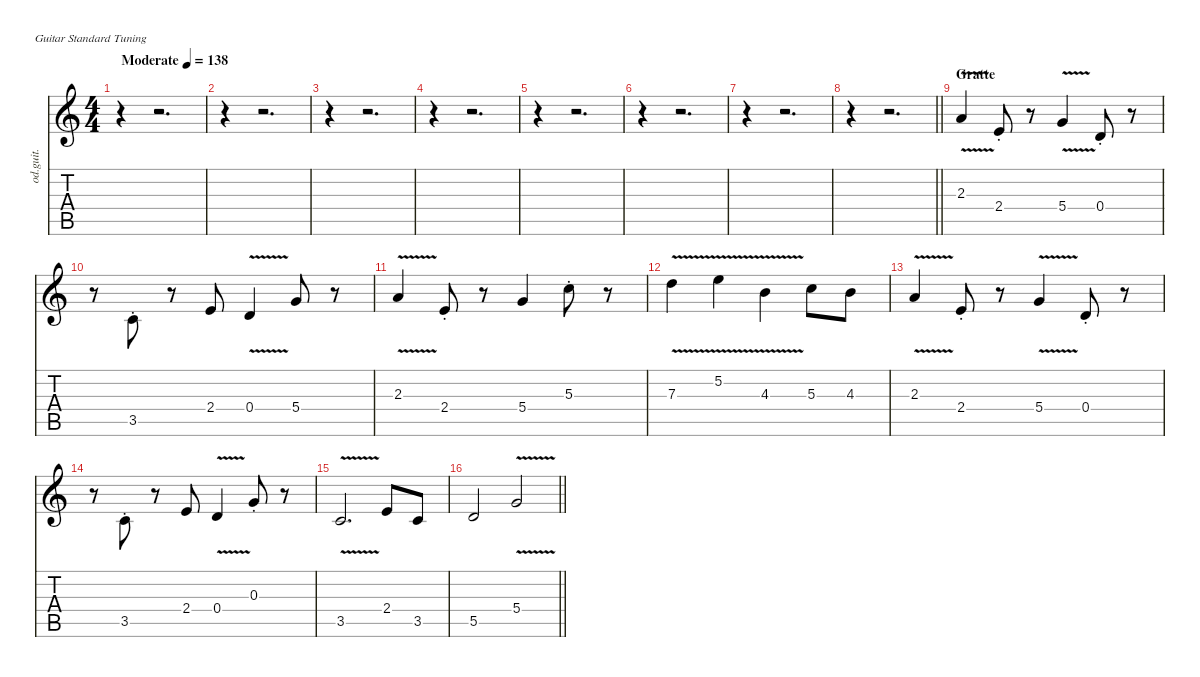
\defaultSystemsLayout 4
\hideDynamics
\bracketExtendMode nobrackets
\track ("Hichem" "od.guit.") {instrument overdrivenguitar}
\staff {score tabs}
\tuning (E4 B3 G3 D3 A2 E2)
\ts (4 4)
\beaming (8 2 2 2 2)
\tempo (138 "Moderate")
\clef g2
\ks aminor
r.4{dy f instrument overdrivenguitar beam Down} r.2{d beam Down} |
r.4{beam Down} r.2{d beam Down} |
r.4{beam Down} r.2{d beam Down} |
r.4{beam Down} r.2{d beam Down} |
r.4{beam Down} r.2{d beam Down} |
r.4{beam Down} r.2{d beam Down} |
r.4{beam Down} r.2{d beam Down} |
\barLineRight lightlight
r.4{beam Down} r.2{d beam Down} |
\section ("" "Gratte")
2.3{v}.4{beam Up} 2.4{st}.8{beam Up} r.8{beam Up} 5.4{v}.4{beam Up} 0.4{st}.8{beam Up} r.8{beam Up} |
r.8{beam Down} 3.5{st}.8{beam Up} r.8{beam Up} 2.4.8{beam Up} 0.4{v}.4{beam Up} 5.4.8{beam Up} r.8{beam Up} |
2.3{v}.4{beam Up} 2.4{st}.8{beam Up} r.8{beam Up} 5.4.4{beam Up} 5.3{st}.8{beam Down} r.8{beam Down} |
7.3{v}.4{beam Down} 5.2{v}.4{beam Down} 4.3{v}.4{beam Down} 5.3.8{beam Down} 4.3.8{beam Down} |
2.3{v}.4{beam Up} 2.4{st}.8{beam Up} r.8{beam Up} 5.4{v}.4{beam Up} 0.4{st}.8{beam Up} r.8{beam Up} |
r.8{beam Down} 3.5{st}.8{beam Up} r.8{beam Up} 2.4.8{beam Up} 0.4{v}.4{beam Up} 0.3{st}.8{beam Up} r.8{beam Up} |
3.5{v}.2{d beam Up} 2.4.8{beam Up} 3.5.8{beam Up} |
\barLineRight lightlight
5.5.2{beam Up} 5.4{v}.2{beam Up}
